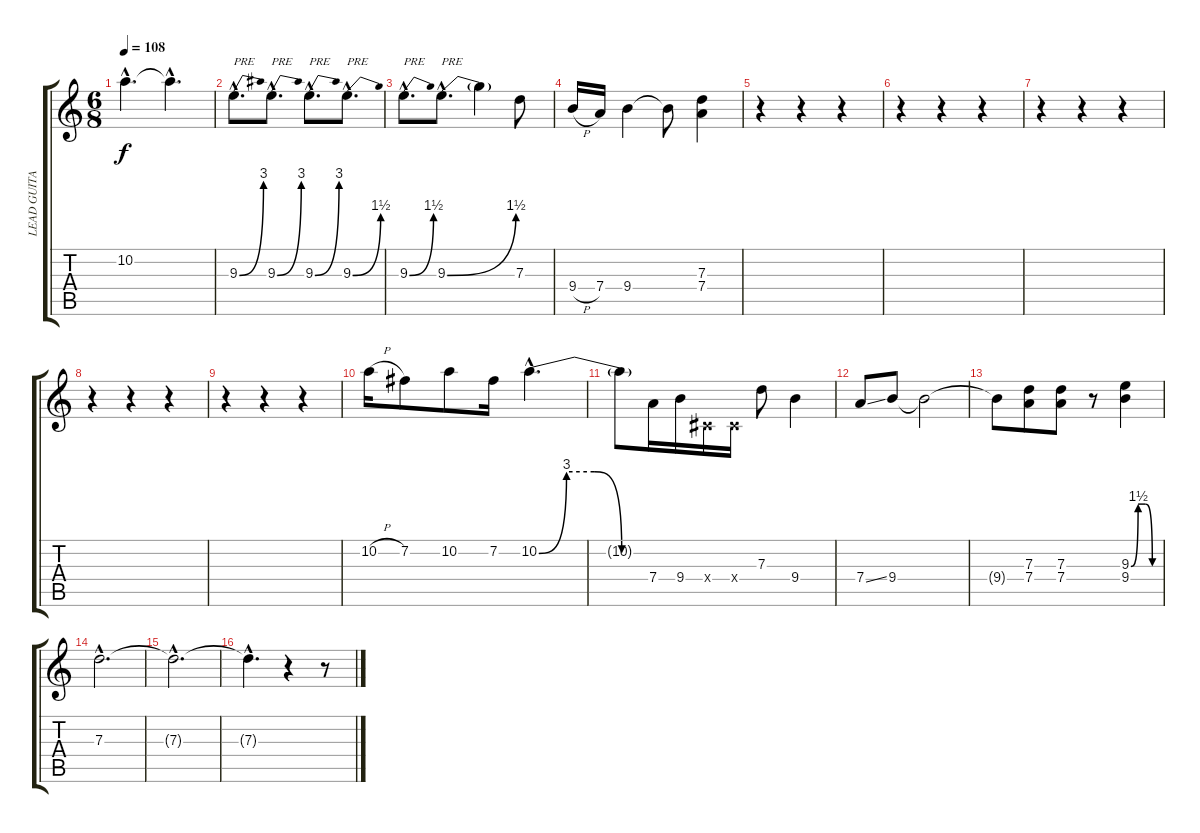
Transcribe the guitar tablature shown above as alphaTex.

\track ("LEAD GUITAR" "LEAD GUITA") {instrument distortionguitar}
\staff {score tabs}
\tuning (E4 B3 G3 D3 A2 E2) {hide}
\ts (6 8)
\tempo 108
\clef g2
\ks c
10.2{hac t}.4{d dy f} 10.2{hac t}.4{d} |
9.3{be (bend 0 0 60 12) hac}.8{d txt "PRE"} 9.3{be (bend 0 0 60 12) hac}.8{d txt "PRE"} 9.3{be (bend 0 0 60 12) hac}.8{d txt "PRE"} 9.3{be (bend 0 0 60 6) hac}.8{d txt "PRE"} |
9.3{be (bend 0 0 60 6) hac}.8{d txt "PRE"} 9.3{be (bend 0 0 60 6) hac}.8{d txt "PRE"} 9.3{t}.4 7.3.8 |
9.4{h}.16 7.4.16 9.4.4 9.4{t}.8 (7.3 7.4).4 |
r.4 r.4 r.4 |
r.4 r.4 r.4 |
r.4 r.4 r.4 |
r.4 r.4 r.4 |
r.4 r.4 r.4 |
10.2{h}.16 7.2.8 10.2.8 7.2.16 10.2{be (custom 0 0 15 12 30 12 45 0 60 0) hac}.4{d} |
10.2{t}.8 7.4.16 9.4.16 -1.4{x}.16 -1.4{x}.16 7.3.8 9.4.4 |
7.4{ss}.8 9.4.8 9.4{t}.2 |
9.4{t}.8 (7.3 7.4).8 (7.3 7.4).8 r.8 (9.3{be (custom 0 0 15 6 30 6 45 0 60 0)} 9.4).4 |
7.3{hac}.2{d} |
7.3{hac t}.2{d} |
7.3{hac t}.4{d} r.4 r.8
